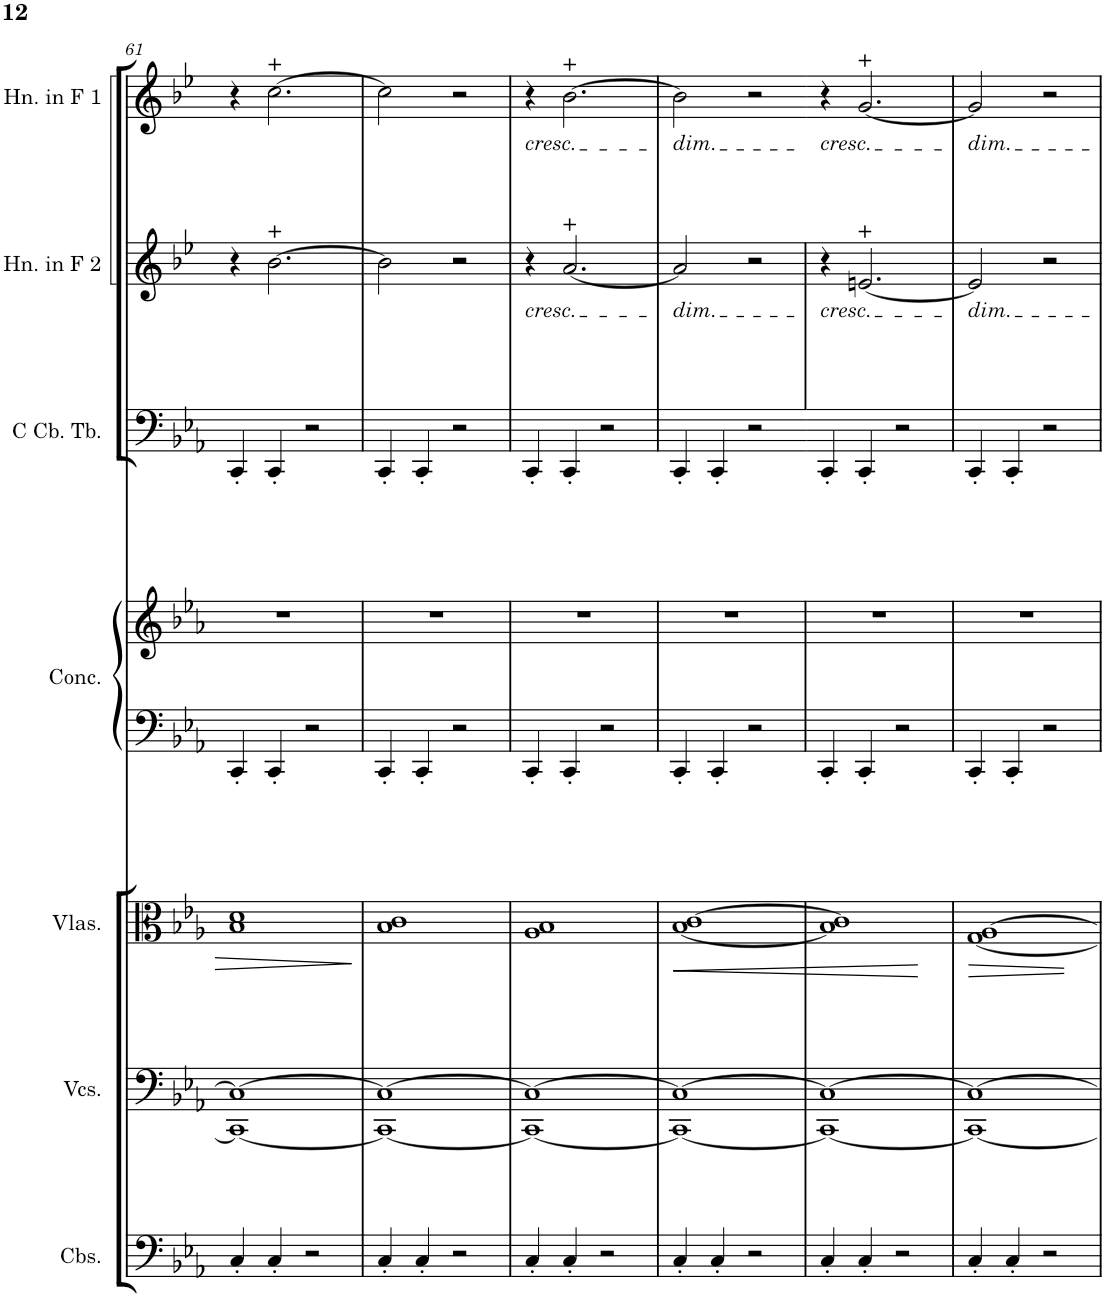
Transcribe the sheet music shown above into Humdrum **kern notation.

**kern	**kern	**kern	**dynam	**kern	**kern	**kern	**kern	**kern
*part7	*part6	*part5	*part5	*part4	*part4	*part3	*part2	*part1
*staff8	*staff7	*staff6	*staff6	*staff5	*staff4	*staff3	*staff2	*staff1
*I"Contrabasses	*I"Violoncellos	*I"Violas	*	*I"Concertina	*	*I"C Contrabass Tuba	*I"Horn in F 2	*I"Horn in F 1
*I'Cbs.	*I'Vcs.	*I'Vlas.	*	*I'Conc.	*	*I'C Cb. Tb.	*I'Hn. in F 2	*I'Hn. in F 1
!!LO:PB:g=z
*clefF4	*clefF4	*clefC3	*	*clefF4	*clefG2	*clefF4	*clefG2	*clefG2
*Trd7c12	*	*	*	*	*	*	*Trd4c7	*Trd4c7
*k[b-e-a-]	*k[b-e-a-]	*k[b-e-a-]	*	*k[b-e-a-]	*k[b-e-a-]	*k[b-e-a-]	*k[b-e-]	*k[b-e-]
*M4/4	*M4/4	*M4/4	*	*M4/4	*M4/4	*M4/4	*M4/4	*M4/4
=61	=61	=61	=61	=61	=61	=61	=61	=61
4C'/	1CC_ 1C_	1B- 1d	.	4CC'/	1r	4CC'/	4r	4r
4C'/	.	.	.	4CC'/	.	4CC'/	[2.b-\	[2.cc\
2r	.	.	.	2r	.	2r	.	.
=62	=62	=62	=62	=62	=62	=62	=62	=62
4C'/	1CC_ 1C_	1B- 1c	.	4CC'/	1r	4CC'/	2b-\]	2cc\]
4C'/	.	.	.	4CC'/	.	4CC'/	.	.
2r	.	.	.	2r	.	2r	2r	2r
=63	=63	=63	=63	=63	=63	=63	=63	=63
!	!	!	!	!	!	!	!	!LO:TX:b:i:t=cresc.
!	!	!	!	!	!	!	!LO:TX:b:i:t=cresc.	!
4C'/	1CC_ 1C_	1A- 1B-	.	4CC'/	1r	4CC'/	4r	4r
4C'/	.	.	.	4CC'/	.	4CC'/	[2.a/	[2.b-\
2r	.	.	.	2r	.	2r	.	.
=64	=64	=64	=64	=64	=64	=64	=64	=64
!	!	!	!	!	!	!	!	!LO:TX:b:i:t=dim.
!	!	!	!	!	!	!	!LO:TX:b:i:t=dim.	!
!	!	!	!LO:HP:b	!	!	!	!	!
4C'/	1CC_ 1C_	[1B- [1c	<	4CC'/	1r	4CC'/	2a/]	2b-\]
4C'/	.	.	.	4CC'/	.	4CC'/	.	.
2r	.	.	.	2r	.	2r	2r	2r
=65-	=65-	=65-	=65-	=65-	=65-	=65-	=65-	=65-
!	!	!	!	!	!	!	!	!LO:TX:b:i:t=cresc.
!	!	!	!	!	!	!	!LO:TX:b:i:t=cresc.	!
4C'/	1CC_ 1C_	1B-] 1c]	.	4CC'/	1r	4CC'/	4r	4r
4C'/	.	.	.	4CC'/	.	4CC'/	[2.en/	[2.g/
2r	.	.	.	2r	.	2r	.	.
.	.	.	[	.	.	.	.	.
=66	=66	=66	=66	=66	=66	=66	=66	=66
!	!	!	!	!	!	!	!	!LO:TX:b:i:t=dim.
!	!	!	!	!	!	!	!LO:TX:b:i:t=dim.	!
4C'/	1CC_ 1C_	[1G [1A-	.	4CC'/	1r	4CC'/	2e/]	2g/]
4C'/	.	.	.	4CC'/	.	4CC'/	.	.
2r	.	.	.	2r	.	2r	2r	2r
=	=	=	=	=	=	=	=	=
*-	*-	*-	*-	*-	*-	*-	*-	*-
